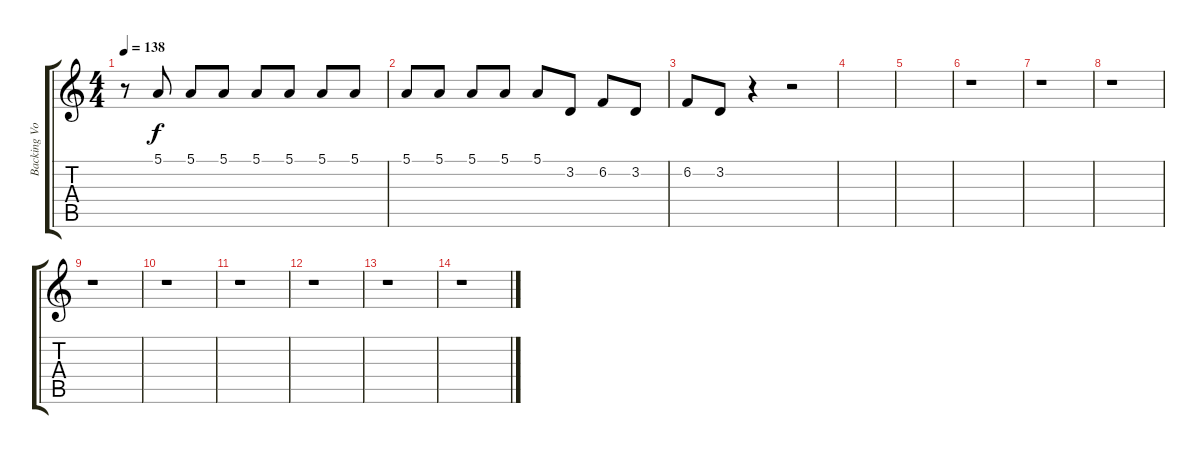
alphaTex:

\track ("Backing Vocals" "Backing Vo") {instrument tenorsax}
\staff {score tabs}
\tuning (E4 B3 G3 D3 A2 E2) {hide}
\ts (4 4)
\tempo 138
\clef g2
\ks c
r.8{dy f} 5.1.8 5.1.8 5.1.8 5.1.8 5.1.8 5.1.8 5.1.8 |
5.1.8 5.1.8 5.1.8 5.1.8 5.1.8 3.2.8 6.2.8 3.2.8 |
6.2.8 3.2.8 r.4 r.2 |
|
|
r.1 |
r.1 |
r.1 |
r.1 |
r.1 |
r.1 |
r.1 |
r.1 |
r.1
